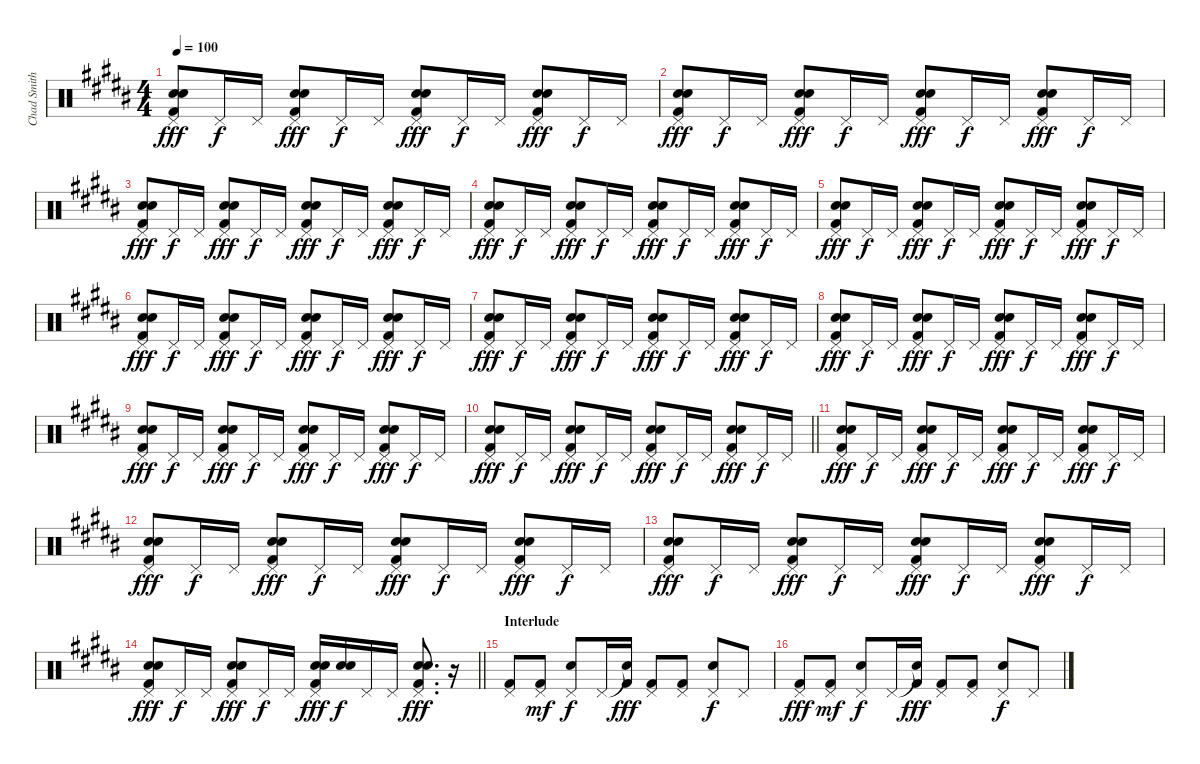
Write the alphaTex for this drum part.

\track ("Chad Smith (Drums)" "Chad Smith") {instrument percussion}
\staff {score}
\articulation defaults
\ts (4 4)
\tempo 100
\clef neutral
\ks b
("Pedal Hi-Hat (hit)" "Snare (hit) 2" "Electric Snare (hit)" "Kick (hit) 2").8{dy fff} "Pedal Hi-Hat (hit)".16{dy f} "Pedal Hi-Hat (hit)".16 ("Pedal Hi-Hat (hit)" "Snare (hit) 2" "Electric Snare (hit)" "Kick (hit) 2").8{dy fff} "Pedal Hi-Hat (hit)".16{dy f} "Pedal Hi-Hat (hit)".16 ("Pedal Hi-Hat (hit)" "Snare (hit) 2" "Electric Snare (hit)" "Kick (hit) 2").8{dy fff} "Pedal Hi-Hat (hit)".16{dy f} "Pedal Hi-Hat (hit)".16 ("Pedal Hi-Hat (hit)" "Snare (hit) 2" "Electric Snare (hit)" "Kick (hit) 2").8{dy fff} "Pedal Hi-Hat (hit)".16{dy f} "Pedal Hi-Hat (hit)".16 |
("Pedal Hi-Hat (hit)" "Snare (hit) 2" "Electric Snare (hit)" "Kick (hit) 2").8{dy fff} "Pedal Hi-Hat (hit)".16{dy f} "Pedal Hi-Hat (hit)".16 ("Pedal Hi-Hat (hit)" "Snare (hit) 2" "Electric Snare (hit)" "Kick (hit) 2").8{dy fff} "Pedal Hi-Hat (hit)".16{dy f} "Pedal Hi-Hat (hit)".16 ("Pedal Hi-Hat (hit)" "Snare (hit) 2" "Electric Snare (hit)" "Kick (hit) 2").8{dy fff} "Pedal Hi-Hat (hit)".16{dy f} "Pedal Hi-Hat (hit)".16 ("Pedal Hi-Hat (hit)" "Snare (hit) 2" "Electric Snare (hit)" "Kick (hit) 2").8{dy fff} "Pedal Hi-Hat (hit)".16{dy f} "Pedal Hi-Hat (hit)".16 |
("Pedal Hi-Hat (hit)" "Snare (hit) 2" "Electric Snare (hit)" "Kick (hit) 2").8{dy fff} "Pedal Hi-Hat (hit)".16{dy f} "Pedal Hi-Hat (hit)".16 ("Pedal Hi-Hat (hit)" "Snare (hit) 2" "Electric Snare (hit)" "Kick (hit) 2").8{dy fff} "Pedal Hi-Hat (hit)".16{dy f} "Pedal Hi-Hat (hit)".16 ("Pedal Hi-Hat (hit)" "Snare (hit) 2" "Electric Snare (hit)" "Kick (hit) 2").8{dy fff} "Pedal Hi-Hat (hit)".16{dy f} "Pedal Hi-Hat (hit)".16 ("Pedal Hi-Hat (hit)" "Snare (hit) 2" "Electric Snare (hit)" "Kick (hit) 2").8{dy fff} "Pedal Hi-Hat (hit)".16{dy f} "Pedal Hi-Hat (hit)".16 |
("Pedal Hi-Hat (hit)" "Snare (hit) 2" "Electric Snare (hit)" "Kick (hit) 2").8{dy fff} "Pedal Hi-Hat (hit)".16{dy f} "Pedal Hi-Hat (hit)".16 ("Pedal Hi-Hat (hit)" "Snare (hit) 2" "Electric Snare (hit)" "Kick (hit) 2").8{dy fff} "Pedal Hi-Hat (hit)".16{dy f} "Pedal Hi-Hat (hit)".16 ("Pedal Hi-Hat (hit)" "Snare (hit) 2" "Electric Snare (hit)" "Kick (hit) 2").8{dy fff} "Pedal Hi-Hat (hit)".16{dy f} "Pedal Hi-Hat (hit)".16 ("Pedal Hi-Hat (hit)" "Snare (hit) 2" "Electric Snare (hit)" "Kick (hit) 2").8{dy fff} "Pedal Hi-Hat (hit)".16{dy f} "Pedal Hi-Hat (hit)".16 |
("Pedal Hi-Hat (hit)" "Snare (hit) 2" "Electric Snare (hit)" "Kick (hit) 2").8{dy fff} "Pedal Hi-Hat (hit)".16{dy f} "Pedal Hi-Hat (hit)".16 ("Pedal Hi-Hat (hit)" "Snare (hit) 2" "Electric Snare (hit)" "Kick (hit) 2").8{dy fff} "Pedal Hi-Hat (hit)".16{dy f} "Pedal Hi-Hat (hit)".16 ("Pedal Hi-Hat (hit)" "Snare (hit) 2" "Electric Snare (hit)" "Kick (hit) 2").8{dy fff} "Pedal Hi-Hat (hit)".16{dy f} "Pedal Hi-Hat (hit)".16 ("Pedal Hi-Hat (hit)" "Snare (hit) 2" "Electric Snare (hit)" "Kick (hit) 2").8{dy fff} "Pedal Hi-Hat (hit)".16{dy f} "Pedal Hi-Hat (hit)".16 |
("Pedal Hi-Hat (hit)" "Snare (hit) 2" "Electric Snare (hit)" "Kick (hit) 2").8{dy fff} "Pedal Hi-Hat (hit)".16{dy f} "Pedal Hi-Hat (hit)".16 ("Pedal Hi-Hat (hit)" "Snare (hit) 2" "Electric Snare (hit)" "Kick (hit) 2").8{dy fff} "Pedal Hi-Hat (hit)".16{dy f} "Pedal Hi-Hat (hit)".16 ("Pedal Hi-Hat (hit)" "Snare (hit) 2" "Electric Snare (hit)" "Kick (hit) 2").8{dy fff} "Pedal Hi-Hat (hit)".16{dy f} "Pedal Hi-Hat (hit)".16 ("Pedal Hi-Hat (hit)" "Snare (hit) 2" "Electric Snare (hit)" "Kick (hit) 2").8{dy fff} "Pedal Hi-Hat (hit)".16{dy f} "Pedal Hi-Hat (hit)".16 |
("Pedal Hi-Hat (hit)" "Snare (hit) 2" "Electric Snare (hit)" "Kick (hit) 2").8{dy fff} "Pedal Hi-Hat (hit)".16{dy f} "Pedal Hi-Hat (hit)".16 ("Pedal Hi-Hat (hit)" "Snare (hit) 2" "Electric Snare (hit)" "Kick (hit) 2").8{dy fff} "Pedal Hi-Hat (hit)".16{dy f} "Pedal Hi-Hat (hit)".16 ("Pedal Hi-Hat (hit)" "Snare (hit) 2" "Electric Snare (hit)" "Kick (hit) 2").8{dy fff} "Pedal Hi-Hat (hit)".16{dy f} "Pedal Hi-Hat (hit)".16 ("Pedal Hi-Hat (hit)" "Snare (hit) 2" "Electric Snare (hit)" "Kick (hit) 2").8{dy fff} "Pedal Hi-Hat (hit)".16{dy f} "Pedal Hi-Hat (hit)".16 |
("Pedal Hi-Hat (hit)" "Snare (hit) 2" "Electric Snare (hit)" "Kick (hit) 2").8{dy fff} "Pedal Hi-Hat (hit)".16{dy f} "Pedal Hi-Hat (hit)".16 ("Pedal Hi-Hat (hit)" "Snare (hit) 2" "Electric Snare (hit)" "Kick (hit) 2").8{dy fff} "Pedal Hi-Hat (hit)".16{dy f} "Pedal Hi-Hat (hit)".16 ("Pedal Hi-Hat (hit)" "Snare (hit) 2" "Electric Snare (hit)" "Kick (hit) 2").8{dy fff} "Pedal Hi-Hat (hit)".16{dy f} "Pedal Hi-Hat (hit)".16 ("Pedal Hi-Hat (hit)" "Snare (hit) 2" "Electric Snare (hit)" "Kick (hit) 2").8{dy fff} "Pedal Hi-Hat (hit)".16{dy f} "Pedal Hi-Hat (hit)".16 |
("Pedal Hi-Hat (hit)" "Snare (hit) 2" "Electric Snare (hit)" "Kick (hit) 2").8{dy fff} "Pedal Hi-Hat (hit)".16{dy f} "Pedal Hi-Hat (hit)".16 ("Pedal Hi-Hat (hit)" "Snare (hit) 2" "Electric Snare (hit)" "Kick (hit) 2").8{dy fff} "Pedal Hi-Hat (hit)".16{dy f} "Pedal Hi-Hat (hit)".16 ("Pedal Hi-Hat (hit)" "Snare (hit) 2" "Electric Snare (hit)" "Kick (hit) 2").8{dy fff} "Pedal Hi-Hat (hit)".16{dy f} "Pedal Hi-Hat (hit)".16 ("Pedal Hi-Hat (hit)" "Snare (hit) 2" "Electric Snare (hit)" "Kick (hit) 2").8{dy fff} "Pedal Hi-Hat (hit)".16{dy f} "Pedal Hi-Hat (hit)".16 |
\barLineRight lightlight
("Pedal Hi-Hat (hit)" "Snare (hit) 2" "Electric Snare (hit)" "Kick (hit) 2").8{dy fff} "Pedal Hi-Hat (hit)".16{dy f} "Pedal Hi-Hat (hit)".16 ("Pedal Hi-Hat (hit)" "Snare (hit) 2" "Electric Snare (hit)" "Kick (hit) 2").8{dy fff} "Pedal Hi-Hat (hit)".16{dy f} "Pedal Hi-Hat (hit)".16 ("Pedal Hi-Hat (hit)" "Snare (hit) 2" "Electric Snare (hit)" "Kick (hit) 2").8{dy fff} "Pedal Hi-Hat (hit)".16{dy f} "Pedal Hi-Hat (hit)".16 ("Pedal Hi-Hat (hit)" "Snare (hit) 2" "Electric Snare (hit)" "Kick (hit) 2").8{dy fff} "Pedal Hi-Hat (hit)".16{dy f} "Pedal Hi-Hat (hit)".16 |
("Pedal Hi-Hat (hit)" "Snare (hit) 2" "Electric Snare (hit)" "Kick (hit) 2").8{dy fff} "Pedal Hi-Hat (hit)".16{dy f} "Pedal Hi-Hat (hit)".16 ("Pedal Hi-Hat (hit)" "Snare (hit) 2" "Electric Snare (hit)" "Kick (hit) 2").8{dy fff} "Pedal Hi-Hat (hit)".16{dy f} "Pedal Hi-Hat (hit)".16 ("Pedal Hi-Hat (hit)" "Snare (hit) 2" "Electric Snare (hit)" "Kick (hit) 2").8{dy fff} "Pedal Hi-Hat (hit)".16{dy f} "Pedal Hi-Hat (hit)".16 ("Pedal Hi-Hat (hit)" "Snare (hit) 2" "Electric Snare (hit)" "Kick (hit) 2").8{dy fff} "Pedal Hi-Hat (hit)".16{dy f} "Pedal Hi-Hat (hit)".16 |
("Pedal Hi-Hat (hit)" "Snare (hit) 2" "Electric Snare (hit)" "Kick (hit) 2").8{dy fff} "Pedal Hi-Hat (hit)".16{dy f} "Pedal Hi-Hat (hit)".16 ("Pedal Hi-Hat (hit)" "Snare (hit) 2" "Electric Snare (hit)" "Kick (hit) 2").8{dy fff} "Pedal Hi-Hat (hit)".16{dy f} "Pedal Hi-Hat (hit)".16 ("Pedal Hi-Hat (hit)" "Snare (hit) 2" "Electric Snare (hit)" "Kick (hit) 2").8{dy fff} "Pedal Hi-Hat (hit)".16{dy f} "Pedal Hi-Hat (hit)".16 ("Pedal Hi-Hat (hit)" "Snare (hit) 2" "Electric Snare (hit)" "Kick (hit) 2").8{dy fff} "Pedal Hi-Hat (hit)".16{dy f} "Pedal Hi-Hat (hit)".16 |
("Pedal Hi-Hat (hit)" "Snare (hit) 2" "Electric Snare (hit)" "Kick (hit) 2").8{dy fff} "Pedal Hi-Hat (hit)".16{dy f} "Pedal Hi-Hat (hit)".16 ("Pedal Hi-Hat (hit)" "Snare (hit) 2" "Electric Snare (hit)" "Kick (hit) 2").8{dy fff} "Pedal Hi-Hat (hit)".16{dy f} "Pedal Hi-Hat (hit)".16 ("Pedal Hi-Hat (hit)" "Snare (hit) 2" "Electric Snare (hit)" "Kick (hit) 2").8{dy fff} "Pedal Hi-Hat (hit)".16{dy f} "Pedal Hi-Hat (hit)".16 ("Pedal Hi-Hat (hit)" "Snare (hit) 2" "Electric Snare (hit)" "Kick (hit) 2").8{dy fff} "Pedal Hi-Hat (hit)".16{dy f} "Pedal Hi-Hat (hit)".16 |
\barLineRight lightlight
("Pedal Hi-Hat (hit)" "Snare (hit) 2" "Electric Snare (hit)" "Kick (hit) 2").8{dy fff} "Pedal Hi-Hat (hit)".16{dy f} "Pedal Hi-Hat (hit)".16 ("Pedal Hi-Hat (hit)" "Snare (hit) 2" "Electric Snare (hit)" "Kick (hit) 2").8{dy fff} "Pedal Hi-Hat (hit)".16{dy f} "Pedal Hi-Hat (hit)".16 ("Pedal Hi-Hat (hit)" "Snare (hit) 2" "Electric Snare (hit)" "Kick (hit) 2").16{dy fff} ("Snare (hit) 2" "Electric Snare (hit)").16{dy f} "Pedal Hi-Hat (hit)".16 "Pedal Hi-Hat (hit)".16 ("Pedal Hi-Hat (hit)" "Snare (hit) 2" "Electric Snare (hit)" "Kick (hit) 2").8{d dy fff} r.16 |
\section ("" "Interlude")
("Pedal Hi-Hat (hit)" "Kick (hit) 2").8 ("Pedal Hi-Hat (hit)" "Kick (hit) 2").8{dy mf} ("Pedal Hi-Hat (hit)" "Snare (hit) 2").8{dy f} "Pedal Hi-Hat (hit)".16 ("Snare (hit)"{t} "Kick (hit) 2").16{dy fff} ("Pedal Hi-Hat (hit)" "Kick (hit) 2").8 ("Pedal Hi-Hat (hit)" "Kick (hit) 2").8 ("Pedal Hi-Hat (hit)" "Snare (hit) 2").8{dy f} "Pedal Hi-Hat (hit)".8 |
("Pedal Hi-Hat (hit)" "Kick (hit) 2").8{dy fff} ("Pedal Hi-Hat (hit)" "Kick (hit) 2").8{dy mf} ("Pedal Hi-Hat (hit)" "Snare (hit) 2").8{dy f} "Pedal Hi-Hat (hit)".16 ("Snare (hit)"{t} "Kick (hit) 2").16{dy fff} ("Pedal Hi-Hat (hit)" "Kick (hit) 2").8 ("Pedal Hi-Hat (hit)" "Kick (hit) 2").8 ("Pedal Hi-Hat (hit)" "Snare (hit) 2").8{dy f} "Pedal Hi-Hat (hit)".8
